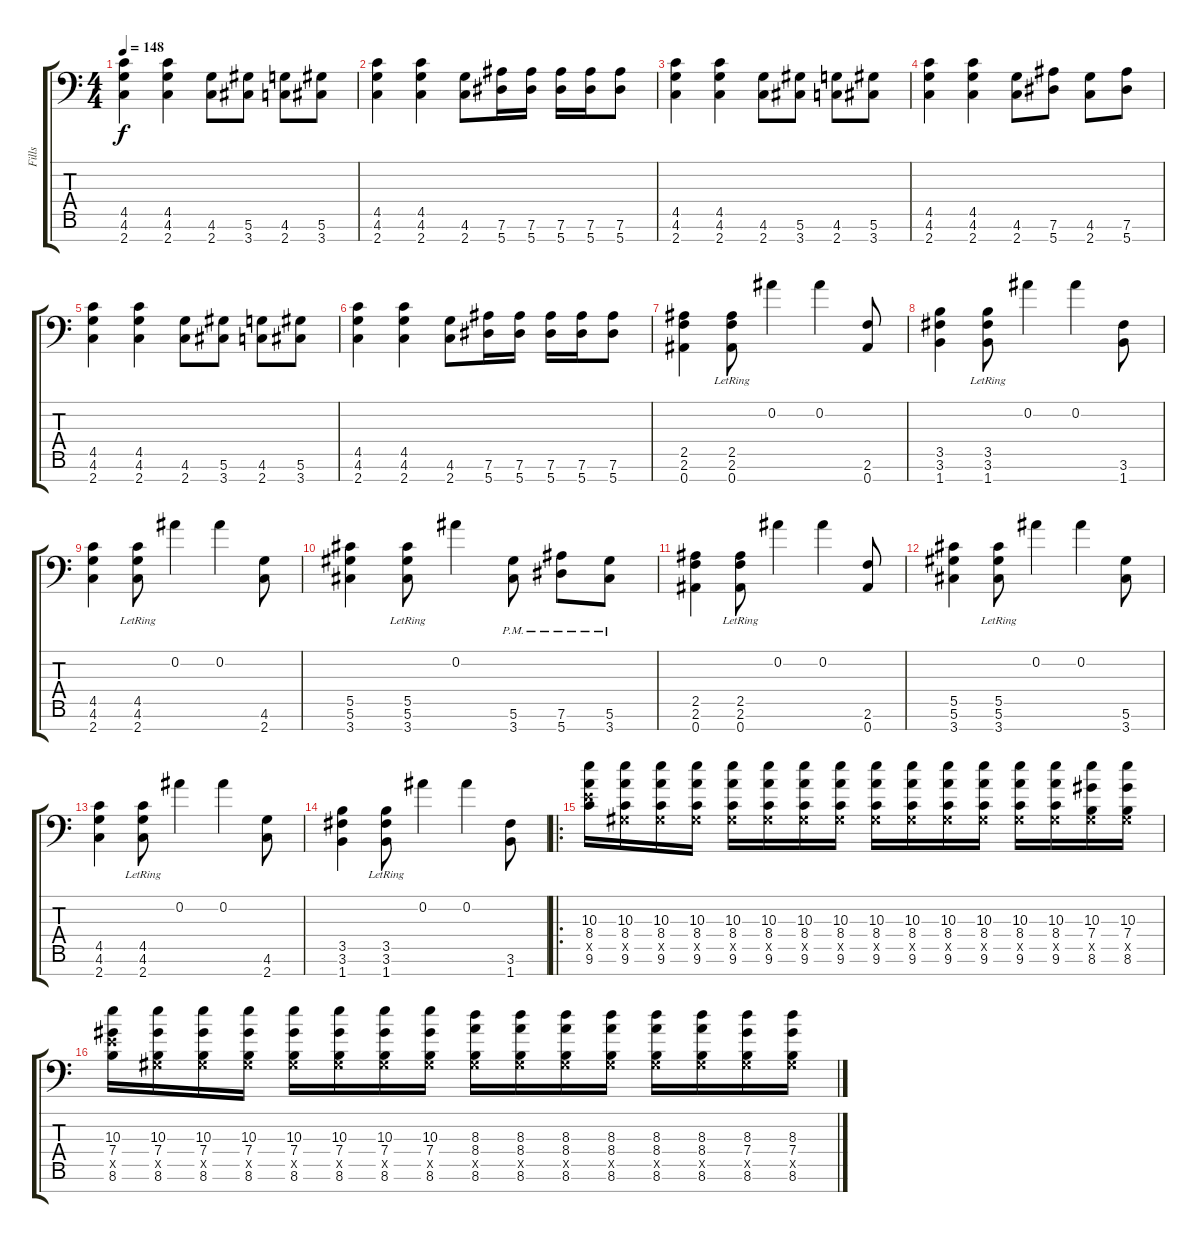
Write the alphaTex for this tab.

\track ("Fills" "Fills") {instrument distortionguitar}
\staff {score tabs}
\tuning (Eb4 Bb3 Gb3 Db3 Ab2 Eb2 Bb1) {hide}
\ts (4 4)
\tempo 148
\clef f4
\ks c
(4.5 4.6 2.7).4{dy f} (4.5 4.6 2.7).4 (4.6 2.7).8 (5.6 3.7).8 (4.6 2.7).8 (5.6 3.7).8 |
(4.5 4.6 2.7).4 (4.5 4.6 2.7).4 (4.6 2.7).8 (7.6 5.7).16 (7.6 5.7).16 (7.6 5.7).16 (7.6 5.7).16 (7.6 5.7).8 |
(4.5 4.6 2.7).4 (4.5 4.6 2.7).4 (4.6 2.7).8 (5.6 3.7).8 (4.6 2.7).8 (5.6 3.7).8 |
(4.5 4.6 2.7).4 (4.5 4.6 2.7).4 (4.6 2.7).8 (7.6 5.7).8 (4.6 2.7).8 (7.6 5.7).8 |
(4.5 4.6 2.7).4 (4.5 4.6 2.7).4 (4.6 2.7).8 (5.6 3.7).8 (4.6 2.7).8 (5.6 3.7).8 |
(4.5 4.6 2.7).4 (4.5 4.6 2.7).4 (4.6 2.7).8 (7.6 5.7).16 (7.6 5.7).16 (7.6 5.7).16 (7.6 5.7).16 (7.6 5.7).8 |
(2.5 2.6 0.7).4 (2.5{lr} 2.6{lr} 0.7{lr}).8 0.2.4 0.2.4 (2.6 0.7).8 |
(3.5 3.6 1.7).4 (3.5{lr} 3.6{lr} 1.7{lr}).8 0.2.4 0.2.4 (3.6 1.7).8 |
(4.5 4.6 2.7).4 (4.5{lr} 4.6{lr} 2.7{lr}).8 0.2.4 0.2.4 (4.6 2.7).8 |
(5.5 5.6 3.7).4 (5.5{lr} 5.6{lr} 3.7{lr}).8 0.2.4 (5.6{pm} 3.7{pm}).8 (7.6{pm} 5.7{pm}).8 (5.6{pm} 3.7{pm}).8 |
(2.5 2.6 0.7).4 (2.5{lr} 2.6{lr} 0.7{lr}).8 0.2.4 0.2.4 (2.6 0.7).8 |
(5.5 5.6 3.7).4 (5.5{lr} 5.6{lr} 3.7{lr}).8 0.2.4 0.2.4 (5.6 3.7).8 |
(4.5 4.6 2.7).4 (4.5{lr} 4.6{lr} 2.7{lr}).8 0.2.4 0.2.4 (4.6 2.7).8 |
(3.5 3.6 1.7).4 (3.5{lr} 3.6{lr} 1.7{lr}).8 0.2.4 0.2.4 (3.6 1.7).8 |
\ro
(10.3 8.4 8.5{x} 9.6).16 (10.3 8.4 0.5{x} 9.6).16 (10.3 8.4 0.5{x} 9.6).16 (10.3 8.4 0.5{x} 9.6).16 (10.3 8.4 0.5{x} 9.6).16 (10.3 8.4 0.5{x} 9.6).16 (10.3 8.4 0.5{x} 9.6).16 (10.3 8.4 0.5{x} 9.6).16 (10.3 8.4 0.5{x} 9.6).16 (10.3 8.4 0.5{x} 9.6).16 (10.3 8.4 0.5{x} 9.6).16 (10.3 8.4 0.5{x} 9.6).16 (10.3 8.4 0.5{x} 9.6).16 (10.3 8.4 0.5{x} 9.6).16 (10.3 7.4 0.5{x} 8.6).16 (10.3 7.4 0.5{x} 8.6).16 |
(10.3 7.4 8.5{x} 8.6).16 (10.3 7.4 0.5{x} 8.6).16 (10.3 7.4 0.5{x} 8.6).16 (10.3 7.4 0.5{x} 8.6).16 (10.3 7.4 0.5{x} 8.6).16 (10.3 7.4 0.5{x} 8.6).16 (10.3 7.4 0.5{x} 8.6).16 (10.3 7.4 0.5{x} 8.6).16 (8.3 8.4 0.5{x} 8.6).16 (8.3 8.4 0.5{x} 8.6).16 (8.3 8.4 0.5{x} 8.6).16 (8.3 8.4 0.5{x} 8.6).16 (8.3 8.4 0.5{x} 8.6).16 (8.3 8.4 0.5{x} 8.6).16 (8.3 7.4 0.5{x} 8.6).16 (8.3 7.4 0.5{x} 8.6).16
